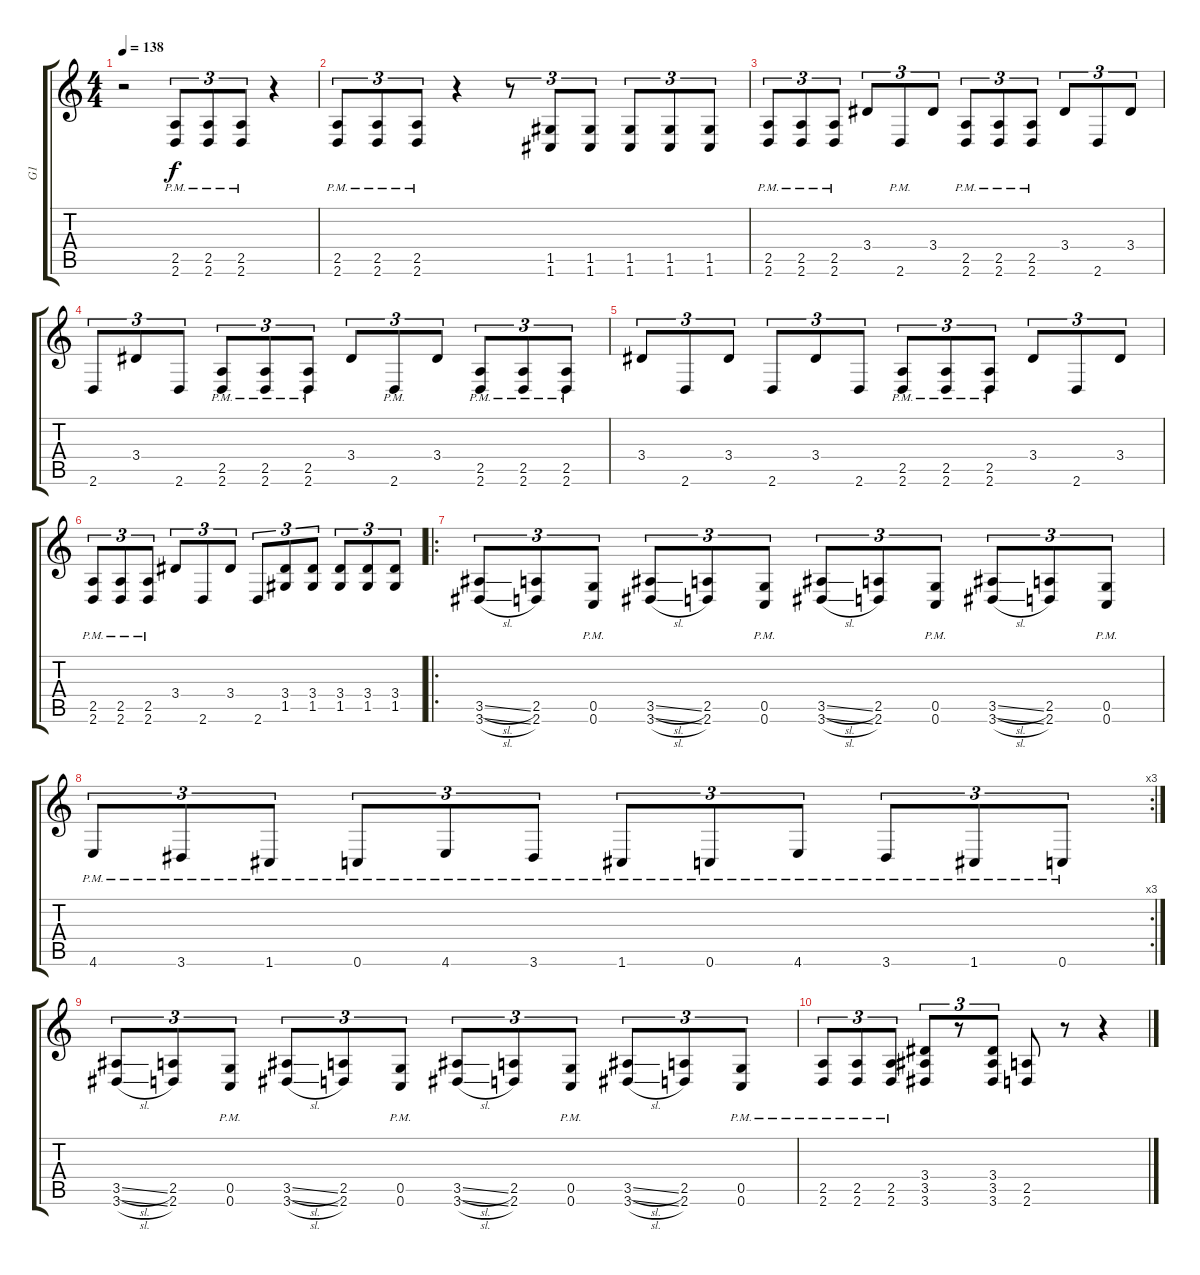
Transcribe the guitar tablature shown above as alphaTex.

\track ("G1" "G1") {instrument distortionguitar}
\staff {score tabs}
\tuning (D4 A3 F3 C3 G2 C2) {hide}
\ts (4 4)
\tempo 138
\clef g2
\ks c
r.2{dy f} (2.5{pm} 2.6{pm}).8{tu (3 2)} (2.5{pm} 2.6{pm}).8{tu (3 2)} (2.5{pm} 2.6{pm}).8{tu (3 2)} r.4 |
(2.5{pm} 2.6{pm}).8{tu (3 2)} (2.5{pm} 2.6{pm}).8{tu (3 2)} (2.5{pm} 2.6{pm}).8{tu (3 2)} r.4 r.8{tu (3 2)} (1.5 1.6).8{tu (3 2)} (1.5 1.6).8{tu (3 2)} (1.5 1.6).8{tu (3 2)} (1.5 1.6).8{tu (3 2)} (1.5 1.6).8{tu (3 2)} |
(2.5{pm} 2.6{pm}).8{tu (3 2)} (2.5{pm} 2.6{pm}).8{tu (3 2)} (2.5{pm} 2.6{pm}).8{tu (3 2)} 3.4.8{tu (3 2)} 2.6{pm}.8{tu (3 2)} 3.4.8{tu (3 2)} (2.5{pm} 2.6{pm}).8{tu (3 2)} (2.5{pm} 2.6{pm}).8{tu (3 2)} (2.5{pm} 2.6{pm}).8{tu (3 2)} 3.4.8{tu (3 2)} 2.6.8{tu (3 2)} 3.4.8{tu (3 2)} |
2.6.8{tu (3 2)} 3.4.8{tu (3 2)} 2.6.8{tu (3 2)} (2.5{pm} 2.6{pm}).8{tu (3 2)} (2.5{pm} 2.6{pm}).8{tu (3 2)} (2.5{pm} 2.6{pm}).8{tu (3 2)} 3.4.8{tu (3 2)} 2.6{pm}.8{tu (3 2)} 3.4.8{tu (3 2)} (2.5{pm} 2.6{pm}).8{tu (3 2)} (2.5{pm} 2.6{pm}).8{tu (3 2)} (2.5{pm} 2.6{pm}).8{tu (3 2)} |
3.4.8{tu (3 2)} 2.6.8{tu (3 2)} 3.4.8{tu (3 2)} 2.6.8{tu (3 2)} 3.4.8{tu (3 2)} 2.6.8{tu (3 2)} (2.5{pm} 2.6{pm}).8{tu (3 2)} (2.5{pm} 2.6{pm}).8{tu (3 2)} (2.5{pm} 2.6{pm}).8{tu (3 2)} 3.4.8{tu (3 2)} 2.6.8{tu (3 2)} 3.4.8{tu (3 2)} |
(2.5{pm} 2.6{pm}).8{tu (3 2)} (2.5{pm} 2.6{pm}).8{tu (3 2)} (2.5{pm} 2.6{pm}).8{tu (3 2)} 3.4.8{tu (3 2)} 2.6.8{tu (3 2)} 3.4.8{tu (3 2)} 2.6.8{tu (3 2)} (3.4 1.5).8{tu (3 2)} (3.4 1.5).8{tu (3 2)} (3.4 1.5).8{tu (3 2)} (3.4 1.5).8{tu (3 2)} (3.4 1.5).8{tu (3 2)} |
\ro
(3.5{sl} 3.6{sl}).8{tu (3 2)} (2.5 2.6).8{tu (3 2)} (0.5{pm} 0.6{pm}).8{tu (3 2)} (3.5{sl} 3.6{sl}).8{tu (3 2)} (2.5 2.6).8{tu (3 2)} (0.5{pm} 0.6{pm}).8{tu (3 2)} (3.5{sl} 3.6{sl}).8{tu (3 2)} (2.5 2.6).8{tu (3 2)} (0.5{pm} 0.6{pm}).8{tu (3 2)} (3.5{sl} 3.6{sl}).8{tu (3 2)} (2.5 2.6).8{tu (3 2)} (0.5{pm} 0.6{pm}).8{tu (3 2)} |
\rc 3
4.6{pm}.8{tu (3 2)} 3.6{pm}.8{tu (3 2)} 1.6{pm}.8{tu (3 2)} 0.6{pm}.8{tu (3 2)} 4.6{pm}.8{tu (3 2)} 3.6{pm}.8{tu (3 2)} 1.6{pm}.8{tu (3 2)} 0.6{pm}.8{tu (3 2)} 4.6{pm}.8{tu (3 2)} 3.6{pm}.8{tu (3 2)} 1.6{pm}.8{tu (3 2)} 0.6{pm}.8{tu (3 2)} |
(3.5{sl} 3.6{sl}).8{tu (3 2)} (2.5 2.6).8{tu (3 2)} (0.5{pm} 0.6{pm}).8{tu (3 2)} (3.5{sl} 3.6{sl}).8{tu (3 2)} (2.5 2.6).8{tu (3 2)} (0.5{pm} 0.6{pm}).8{tu (3 2)} (3.5{sl} 3.6{sl}).8{tu (3 2)} (2.5 2.6).8{tu (3 2)} (0.5{pm} 0.6{pm}).8{tu (3 2)} (3.5{sl} 3.6{sl}).8{tu (3 2)} (2.5 2.6).8{tu (3 2)} (0.5{pm} 0.6{pm}).8{tu (3 2)} |
(2.5{pm} 2.6{pm}).8{tu (3 2)} (2.5{pm} 2.6{pm}).8{tu (3 2)} (2.5{pm} 2.6{pm}).8{tu (3 2)} (3.4 3.5 3.6).8{tu (3 2)} r.8{tu (3 2)} (3.4 3.5 3.6).8{tu (3 2)} (2.5 2.6).8 r.8 r.4
